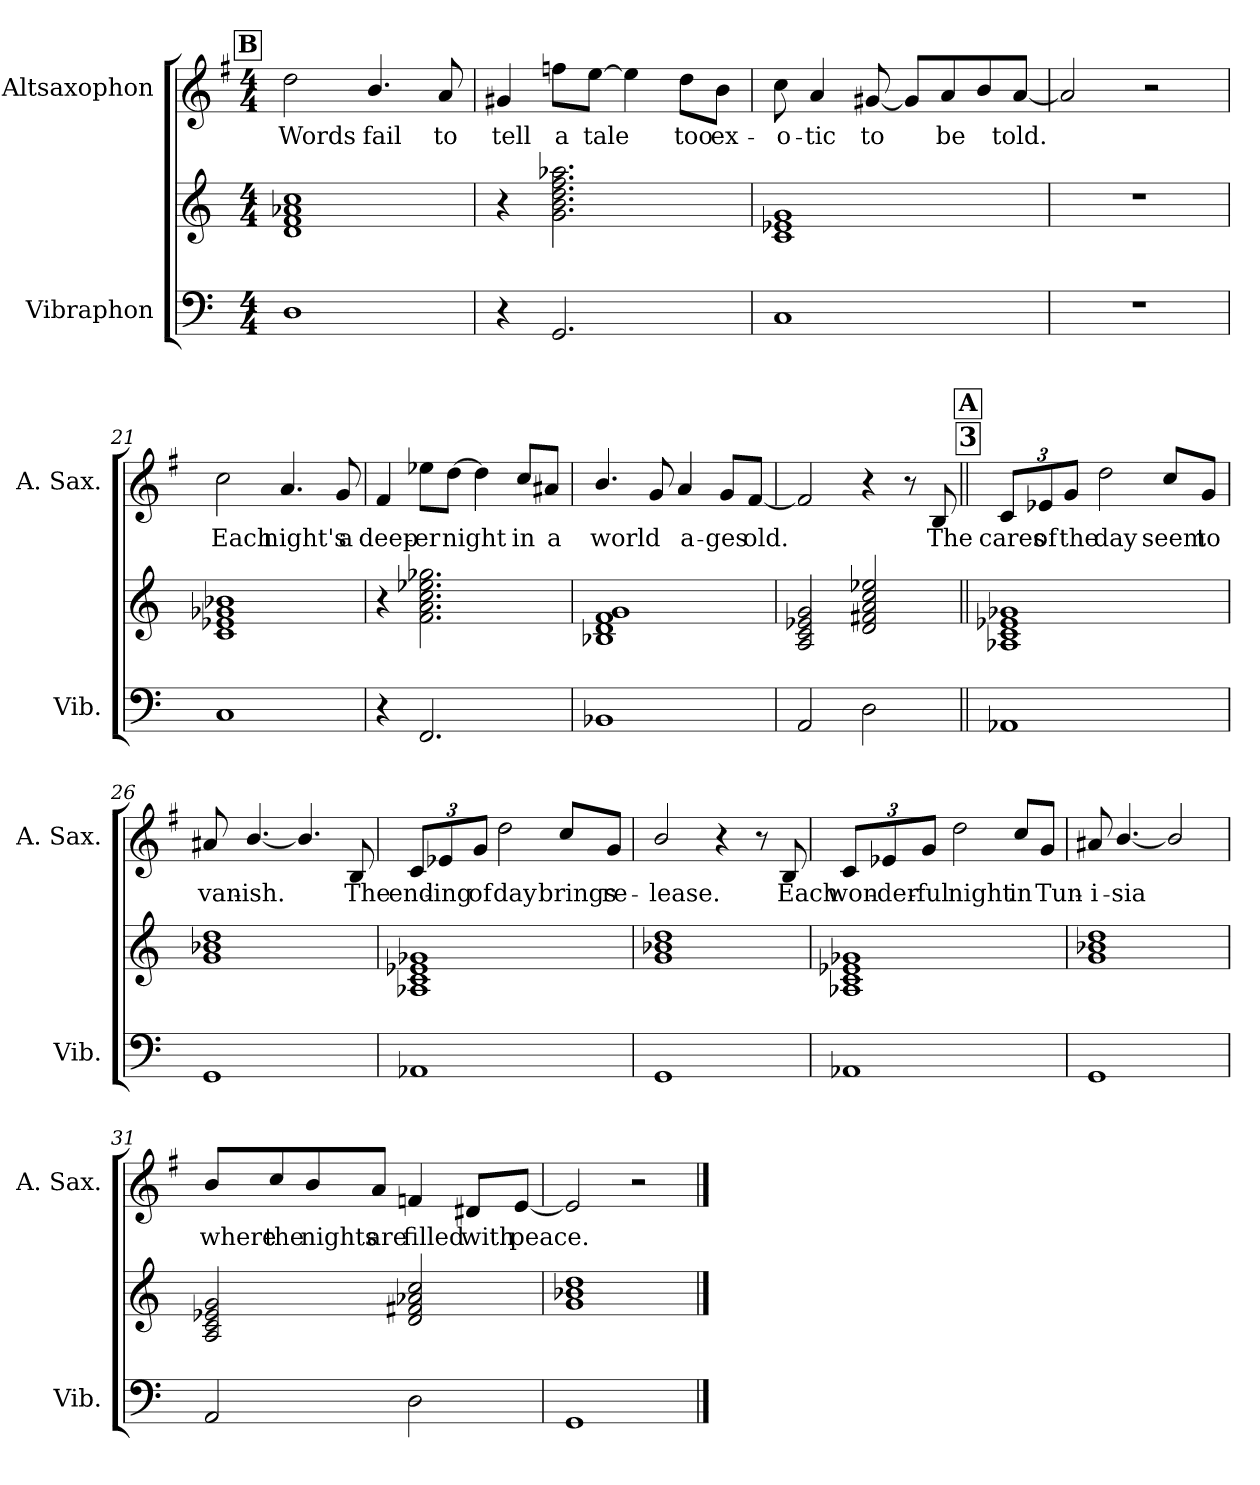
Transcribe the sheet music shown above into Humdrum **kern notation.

**kern	**kern	**kern	**text
*part2	*part2	*part1	*part1
*staff3	*staff2	*staff1	*staff1
*I"Vibraphon	*	*I"Altsaxophon	*
*I'Vib.	*	*I'A. Sax.	*
!!LO:PB:g=z
*clefF4	*clefG2	*clefG2	*
*	*	*ITrd5c9	*
*k[]	*k[]	*k[b-e-]	*
*M4/4	*M4/4	*M4/4	*
!!LO:REH:place=s1:a:fs=14:t=B
=17	=17	=17	=17
!	!	!	!LO:LY:b
1D	1d 1f 1a-X 1cc	2f\	Words
!	!	!	!LO:LY:b
.	.	4.d/	fail
!	!	!	!LO:LY:b
.	.	8c/	to
=18	=18	=18	=18
!	!	!	!LO:LY:b
4r	4r	4Bn/	tell
!	!	!	!LO:LY:b
2.GG/	2.g\ 2.b\ 2.dd\ 2.ff\ 2.aa-X\	8a-X\L	a
!	!	!	!LO:LY:b
.	.	[8g\J	tale
.	.	4g\]	.
!	!	!	!LO:LY:b
.	.	8f\L	too
!	!	!	!LO:LY:b
.	.	8d\J	ex-
=19	=19	=19	=19
!	!	!	!LO:LY:b
1C	1c 1e-X 1g	8e-\	-o-
!	!	!	!LO:LY:b
.	.	4c/	-tic
!	!	!	!LO:LY:b
.	.	[8Bn/	to
.	.	8B/L]	.
!	!	!	!LO:LY:b
.	.	8c/	be
.	.	8d/	.
!	!	!	!LO:LY:b
.	.	[8c/J	told.
=20	=20	=20	=20
1r	1r	2c/]	.
.	.	2r	.
!!LO:LB:g=z
=21	=21	=21	=21
!	!	!	!LO:LY:b
1C	1c 1e-X 1g-X 1b-X	2e-\	Each
!	!	!	!LO:LY:b
.	.	4.c/	night's
!	!	!	!LO:LY:b
.	.	8B-/	a
=22	=22	=22	=22
!	!	!	!LO:LY:b
4r	4r	4A/	deep-
!	!	!	!LO:LY:b
2.FF/	2.f\ 2.a\ 2.cc\ 2.ee-X\ 2.gg-X\	8g-X\L	-er
!	!	!	!LO:LY:b
.	.	[8f\J	night
.	.	4f\]	.
!	!	!	!LO:LY:b
.	.	8e-/L	in
!	!	!	!LO:LY:b
.	.	8c#X/J	a
=23	=23	=23	=23
!	!	!	!LO:LY:b
1BB-X	1B-X 1d 1f 1g	4.d/	world
.	.	8B-/	.
!	!	!	!LO:LY:b
.	.	4c/	a-
!	!	!	!LO:LY:b
.	.	8B-/L	-ges
!	!	!	!LO:LY:b
.	.	[8A/J	old.
=24	=24	=24	=24
2AA/	2A/ 2c/ 2e-X/ 2g/	2A/]	.
2D\	2d/ 2f#X/ 2a/ 2cc/ 2ee-X/	4r	.
.	.	8r	.
!	!	!	!LO:LY:b
.	.	8D/	The
!!LO:LB:g=z
!!LO:REH:place=s1:a:t=3
!!LO:REH:place=s1:a:fs=14:t=A
=25||	=25||	=25||	=25||
*	*	*Xbrackettup	*
!	!	!	!LO:LY:b
1AA-X	1A-X 1c 1e-X 1g-X	12E-/L	cares
!	!	!	!LO:LY:b
.	.	12G-X/	of
!	!	!	!LO:LY:b
.	.	12B-/J	the
!	!	!	!LO:LY:b
.	.	2f\	day
!	!	!	!LO:LY:b
.	.	8e-/L	seem
!	!	!	!LO:LY:b
.	.	8B-/J	to
=26	=26	=26	=26
!	!	!	!LO:LY:b
1GG	1g 1b-X 1dd	8c#X/	van-
!	!	!	!LO:LY:b
.	.	[4.d/	-ish.
.	.	4.d/]	.
!	!	!	!LO:LY:b
.	.	8D/	The
=27	=27	=27	=27
!	!	!	!LO:LY:b
1AA-X	1A-X 1c 1e-X 1g-X	12E-/L	end-
!	!	!	!LO:LY:b
.	.	12G-X/	-ing
!	!	!	!LO:LY:b
.	.	12B-/J	of
!	!	!	!LO:LY:b
.	.	2f\	day
!	!	!	!LO:LY:b
.	.	8e-/L	brings
!	!	!	!LO:LY:b
.	.	8B-/J	re-
=28	=28	=28	=28
!	!	!	!LO:LY:b
1GG	1g 1b-X 1dd	2d/	-lease.
.	.	4r	.
.	.	8r	.
!	!	!	!LO:LY:b
.	.	8D/	Each
!!LO:LB:g=z
=29	=29	=29	=29
!	!	!	!LO:LY:b
1AA-X	1A-X 1c 1e-X 1g-X	12E-/L	won-
!	!	!	!LO:LY:b
.	.	12G-X/	-der-
!	!	!	!LO:LY:b
.	.	12B-/J	-ful
!	!	!	!LO:LY:b
.	.	2f\	night
!	!	!	!LO:LY:b
.	.	8e-/L	in
!	!	!	!LO:LY:b
.	.	8B-/J	Tun-
=30	=30	=30	=30
!	!	!	!LO:LY:b
1GG	1g 1b-X 1dd	8c#X/	-i-
!	!	!	!LO:LY:b
.	.	[4.d/	-sia
.	.	2d/]	.
=31	=31	=31	=31
!	!	!	!LO:LY:b
2AA/	2A/ 2c/ 2e-X/ 2g/	8d/L	where
!	!	!	!LO:LY:b
.	.	8e-/	the
!	!	!	!LO:LY:b
.	.	8d/	nights
!	!	!	!LO:LY:b
.	.	8c/J	are
!	!	!	!LO:LY:b
2D\	2d/ 2f#X/ 2a-X/ 2cc/	4A-X/	filled
!	!	!	!LO:LY:b
.	.	8F#X/L	with
!	!	!	!LO:LY:b
.	.	[8G/J	peace.
=32	=32	=32	=32
1GG	1g 1b-X 1dd	2G/]	.
.	.	2r	.
==	==	==	==
*-	*-	*-	*-
